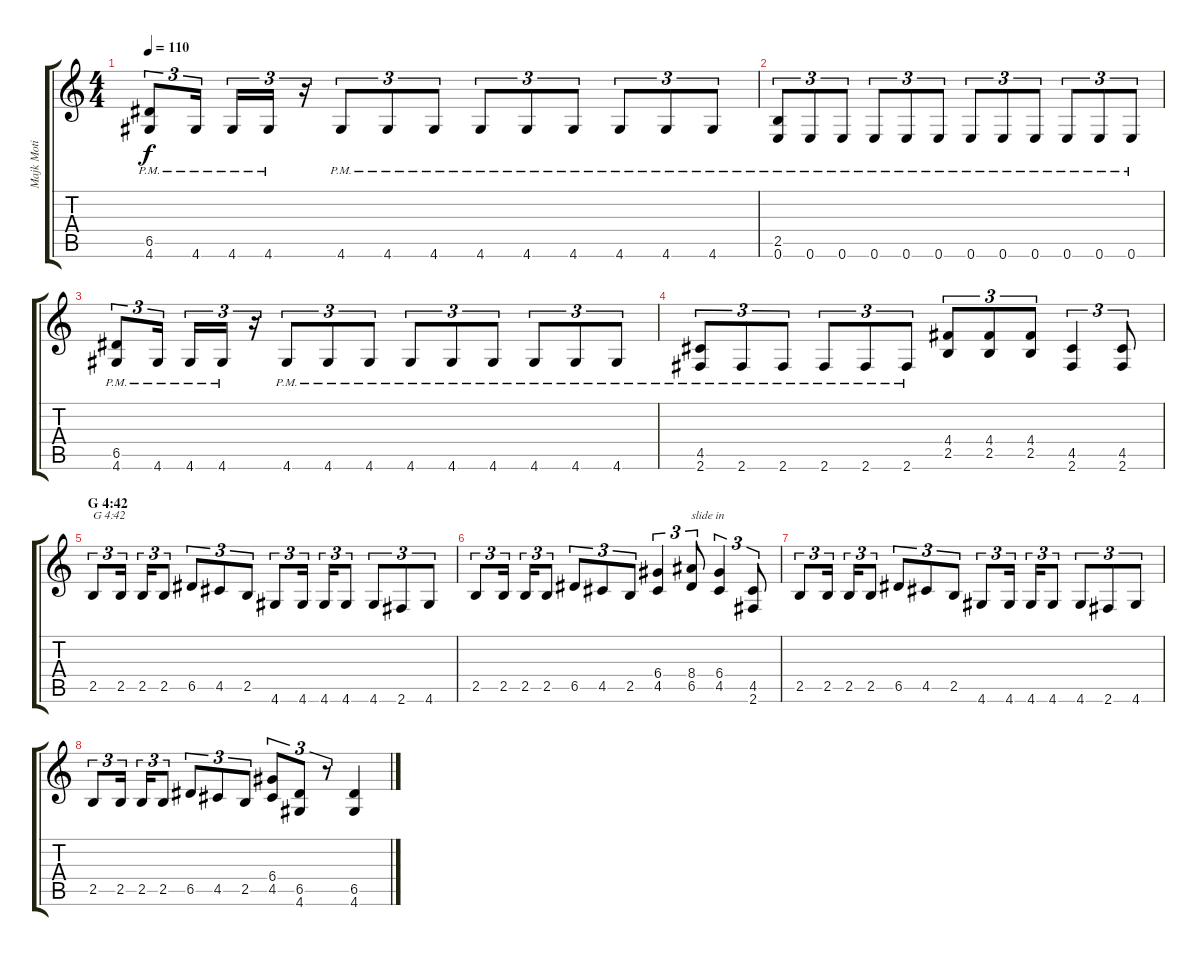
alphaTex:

\track ("Majk Moti (right)" "Majk Moti ") {instrument overdrivenguitar}
\staff {score tabs}
\tuning (E4 B3 G3 D3 A2 E2) {hide}
\ts (4 4)
\tempo 110
\clef g2
\ks c
(6.5{pm} 4.6{pm}).8{tu (3 2) dy f} 4.6{pm}.16{tu (3 2)} 4.6{pm}.16{tu (3 2)} 4.6{pm}.16{tu (3 2)} r.16{tu (3 2)} 4.6{pm}.8{tu (3 2)} 4.6{pm}.8{tu (3 2)} 4.6{pm}.8{tu (3 2)} 4.6{pm}.8{tu (3 2)} 4.6{pm}.8{tu (3 2)} 4.6{pm}.8{tu (3 2)} 4.6{pm}.8{tu (3 2)} 4.6{pm}.8{tu (3 2)} 4.6{pm}.8{tu (3 2)} |
(2.5{pm} 0.6{pm}).8{tu (3 2)} 0.6{pm}.8{tu (3 2)} 0.6{pm}.8{tu (3 2)} 0.6{pm}.8{tu (3 2)} 0.6{pm}.8{tu (3 2)} 0.6{pm}.8{tu (3 2)} 0.6{pm}.8{tu (3 2)} 0.6{pm}.8{tu (3 2)} 0.6{pm}.8{tu (3 2)} 0.6{pm}.8{tu (3 2)} 0.6{pm}.8{tu (3 2)} 0.6{pm}.8{tu (3 2)} |
(6.5{pm} 4.6{pm}).8{tu (3 2)} 4.6{pm}.16{tu (3 2)} 4.6{pm}.16{tu (3 2)} 4.6{pm}.16{tu (3 2)} r.16{tu (3 2)} 4.6{pm}.8{tu (3 2)} 4.6{pm}.8{tu (3 2)} 4.6{pm}.8{tu (3 2)} 4.6{pm}.8{tu (3 2)} 4.6{pm}.8{tu (3 2)} 4.6{pm}.8{tu (3 2)} 4.6{pm}.8{tu (3 2)} 4.6{pm}.8{tu (3 2)} 4.6{pm}.8{tu (3 2)} |
(4.5{pm} 2.6{pm}).8{tu (3 2)} 2.6{pm}.8{tu (3 2)} 2.6{pm}.8{tu (3 2)} 2.6{pm}.8{tu (3 2)} 2.6{pm}.8{tu (3 2)} 2.6{pm}.8{tu (3 2)} (4.4 2.5).8{tu (3 2)} (4.4 2.5).8{tu (3 2)} (4.4 2.5).8{tu (3 2)} (4.5 2.6).4{tu (3 2)} (4.5 2.6).8{tu (3 2)} |
\section ("" "G 4:42")
2.5.8{tu (3 2) txt "G 4:42"} 2.5.16{tu (3 2)} 2.5.16{tu (3 2)} 2.5.8{tu (3 2)} 6.5.8{tu (3 2)} 4.5.8{tu (3 2)} 2.5.8{tu (3 2)} 4.6.8{tu (3 2)} 4.6.16{tu (3 2)} 4.6.16{tu (3 2)} 4.6.8{tu (3 2)} 4.6.8{tu (3 2)} 2.6.8{tu (3 2)} 4.6.8{tu (3 2)} |
2.5.8{tu (3 2)} 2.5.16{tu (3 2)} 2.5.16{tu (3 2)} 2.5.8{tu (3 2)} 6.5.8{tu (3 2)} 4.5.8{tu (3 2)} 2.5.8{tu (3 2)} (6.4 4.5).4{tu (3 2)} (8.4 6.5).8{tu (3 2) txt "slide in"} (6.4 4.5).4{tu (3 2)} (4.5 2.6).8{tu (3 2)} |
2.5.8{tu (3 2)} 2.5.16{tu (3 2)} 2.5.16{tu (3 2)} 2.5.8{tu (3 2)} 6.5.8{tu (3 2)} 4.5.8{tu (3 2)} 2.5.8{tu (3 2)} 4.6.8{tu (3 2)} 4.6.16{tu (3 2)} 4.6.16{tu (3 2)} 4.6.8{tu (3 2)} 4.6.8{tu (3 2)} 2.6.8{tu (3 2)} 4.6.8{tu (3 2)} |
2.5.8{tu (3 2)} 2.5.16{tu (3 2)} 2.5.16{tu (3 2)} 2.5.8{tu (3 2)} 6.5.8{tu (3 2)} 4.5.8{tu (3 2)} 2.5.8{tu (3 2)} (6.4 4.5).8{tu (3 2)} (6.5 4.6).8{tu (3 2)} r.8{tu (3 2)} (6.5 4.6).4
